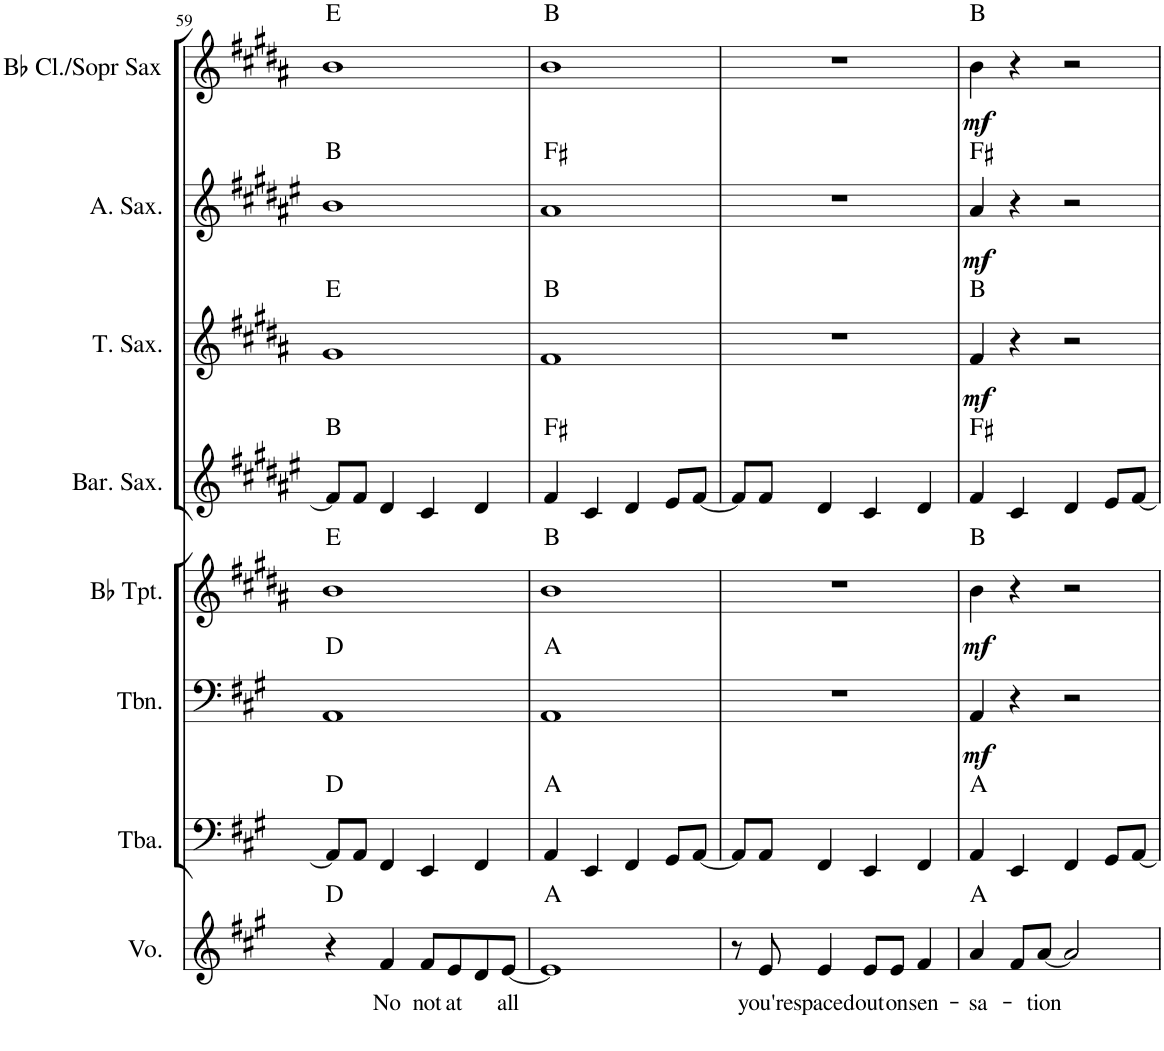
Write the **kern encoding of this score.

**kern	**text	**harte	**kern	**harte	**kern	**dynam	**harte	**kern	**dynam	**harte	**kern	**harte	**kern	**dynam	**harte	**kern	**dynam	**harte	**kern	**dynam	**harte
*part8	*part8	*part8	*part7	*part7	*part6	*part6	*part6	*part5	*part5	*part5	*part4	*part4	*part3	*part3	*part3	*part2	*part2	*part2	*part1	*part1	*part1
*staff8	*staff8	*	*staff7	*	*staff6	*staff6	*	*staff5	*staff5	*	*staff4	*	*staff3	*staff3	*	*staff2	*staff2	*	*staff1	*staff1	*
*I"Voice	*	*	*I"Tuba	*	*I"Trombone	*	*	*I"Bb Trumpet	*	*	*I"Baritone Saxophone	*	*I"Tenor Saxophone	*	*	*I"Alto Saxophone	*	*	*I"Bb Clarinet/sopr sax	*	*
*I'Vo.	*	*	*I'Tba.	*	*I'Tbn.	*	*	*I'Bb Tpt.	*	*	*I'Bar. Sax.	*	*I'T. Sax.	*	*	*I'A. Sax.	*	*	*I'Bb Cl./Sopr Sax	*	*
!!LO:PB:g=z
*clefG2	*	*	*clefF4	*	*clefF4	*	*	*clefG2	*	*	*clefG2	*	*clefG2	*	*	*clefG2	*	*	*clefG2	*	*
*	*	*	*	*	*	*	*	*Trd1c2	*	*	*Trd12c21	*	*Trd8c14	*	*	*Trd5c9	*	*	*Trd1c2	*	*
*k[f#c#g#]	*	*	*k[f#c#g#]	*	*k[f#c#g#]	*	*	*k[f#c#g#d#a#]	*	*	*k[f#c#g#d#a#e#]	*	*k[f#c#g#d#a#]	*	*	*k[f#c#g#d#a#e#]	*	*	*k[f#c#g#d#a#]	*	*
*M4/4	*	*	*M4/4	*	*M4/4	*	*	*M4/4	*	*	*M4/4	*	*M4/4	*	*	*M4/4	*	*	*M4/4	*	*
=59	=59	=59	=59	=59	=59	=59	=59	=59	=59	=59	=59	=59	=59	=59	=59	=59	=59	=59	=59	=59	=59
4r	.	D:maj	8AA/L]	D:maj	1AA	.	D:maj	1b	.	E:maj	8f#/L]	B:maj	1g#	.	E:maj	1b	.	B:maj	1b	.	E:maj
.	.	.	8AA/J	.	.	.	.	.	.	.	8f#/J	.	.	.	.	.	.	.	.	.	.
!	!LO:LY:b	!	!	!	!	!	!	!	!	!	!	!	!	!	!	!	!	!	!	!	!
4f#/	No	.	4FF#/	.	.	.	.	.	.	.	4d#/	.	.	.	.	.	.	.	.	.	.
!	!LO:LY:b	!	!	!	!	!	!	!	!	!	!	!	!	!	!	!	!	!	!	!	!
8f#/L	not	.	4EE/	.	.	.	.	.	.	.	4c#/	.	.	.	.	.	.	.	.	.	.
!	!LO:LY:b	!	!	!	!	!	!	!	!	!	!	!	!	!	!	!	!	!	!	!	!
8e/	at	.	.	.	.	.	.	.	.	.	.	.	.	.	.	.	.	.	.	.	.
8d/	.	.	4FF#/	.	.	.	.	.	.	.	4d#/	.	.	.	.	.	.	.	.	.	.
!	!LO:LY:b	!	!	!	!	!	!	!	!	!	!	!	!	!	!	!	!	!	!	!	!
[8e/J	all	.	.	.	.	.	.	.	.	.	.	.	.	.	.	.	.	.	.	.	.
=60	=60	=60	=60	=60	=60	=60	=60	=60	=60	=60	=60	=60	=60	=60	=60	=60	=60	=60	=60	=60	=60
1e]	.	A:maj	4AA/	A:maj	1AA	.	A:maj	1b	.	B:maj	4f#/	F#:maj	1f#	.	B:maj	1a#	.	F#:maj	1b	.	B:maj
.	.	.	4EE/	.	.	.	.	.	.	.	4c#/	.	.	.	.	.	.	.	.	.	.
.	.	.	4FF#/	.	.	.	.	.	.	.	4d#/	.	.	.	.	.	.	.	.	.	.
.	.	.	8GG#/L	.	.	.	.	.	.	.	8e#/L	.	.	.	.	.	.	.	.	.	.
.	.	.	[8AA/J	.	.	.	.	.	.	.	[8f#/J	.	.	.	.	.	.	.	.	.	.
=61	=61	=61	=61	=61	=61	=61	=61	=61	=61	=61	=61	=61	=61	=61	=61	=61	=61	=61	=61	=61	=61
8r	.	.	8AA/L]	.	1r	.	.	1r	.	.	8f#/L]	.	1r	.	.	1r	.	.	1r	.	.
!	!LO:LY:b	!	!	!	!	!	!	!	!	!	!	!	!	!	!	!	!	!	!	!	!
8e/	you're	.	8AA/J	.	.	.	.	.	.	.	8f#/J	.	.	.	.	.	.	.	.	.	.
!	!LO:LY:b	!	!	!	!	!	!	!	!	!	!	!	!	!	!	!	!	!	!	!	!
4e/	spaced	.	4FF#/	.	.	.	.	.	.	.	4d#/	.	.	.	.	.	.	.	.	.	.
!	!LO:LY:b	!	!	!	!	!	!	!	!	!	!	!	!	!	!	!	!	!	!	!	!
8e/L	out	.	4EE/	.	.	.	.	.	.	.	4c#/	.	.	.	.	.	.	.	.	.	.
!	!LO:LY:b	!	!	!	!	!	!	!	!	!	!	!	!	!	!	!	!	!	!	!	!
8e/J	on	.	.	.	.	.	.	.	.	.	.	.	.	.	.	.	.	.	.	.	.
!	!LO:LY:b	!	!	!	!	!	!	!	!	!	!	!	!	!	!	!	!	!	!	!	!
4f#/	sen-	.	4FF#/	.	.	.	.	.	.	.	4d#/	.	.	.	.	.	.	.	.	.	.
=62	=62	=62	=62	=62	=62	=62	=62	=62	=62	=62	=62	=62	=62	=62	=62	=62	=62	=62	=62	=62	=62
!	!LO:LY:b	!	!	!	!	!LO:DY:b	!	!	!LO:DY:b	!	!	!	!	!LO:DY:b	!	!	!LO:DY:b	!	!	!LO:DY:b	!
4a/	-sa-	A:maj	4AA/	A:maj	4AA/	mf	.	4b\	mf	B:maj	4f#/	F#:maj	4f#/	mf	B:maj	4a#/	mf	F#:maj	4b\	mf	B:maj
8f#/L	.	.	4EE/	.	4r	.	.	4r	.	.	4c#/	.	4r	.	.	4r	.	.	4r	.	.
!	!LO:LY:b	!	!	!	!	!	!	!	!	!	!	!	!	!	!	!	!	!	!	!	!
[8a/J	-tion	.	.	.	.	.	.	.	.	.	.	.	.	.	.	.	.	.	.	.	.
2a/]	.	.	4FF#/	.	2r	.	.	2r	.	.	4d#/	.	2r	.	.	2r	.	.	2r	.	.
.	.	.	8GG#/L	.	.	.	.	.	.	.	8e#/L	.	.	.	.	.	.	.	.	.	.
.	.	.	[8AA/J	.	.	.	.	.	.	.	[8f#/J	.	.	.	.	.	.	.	.	.	.
=	=	=	=	=	=	=	=	=	=	=	=	=	=	=	=	=	=	=	=	=	=
*-	*-	*-	*-	*-	*-	*-	*-	*-	*-	*-	*-	*-	*-	*-	*-	*-	*-	*-	*-	*-	*-
